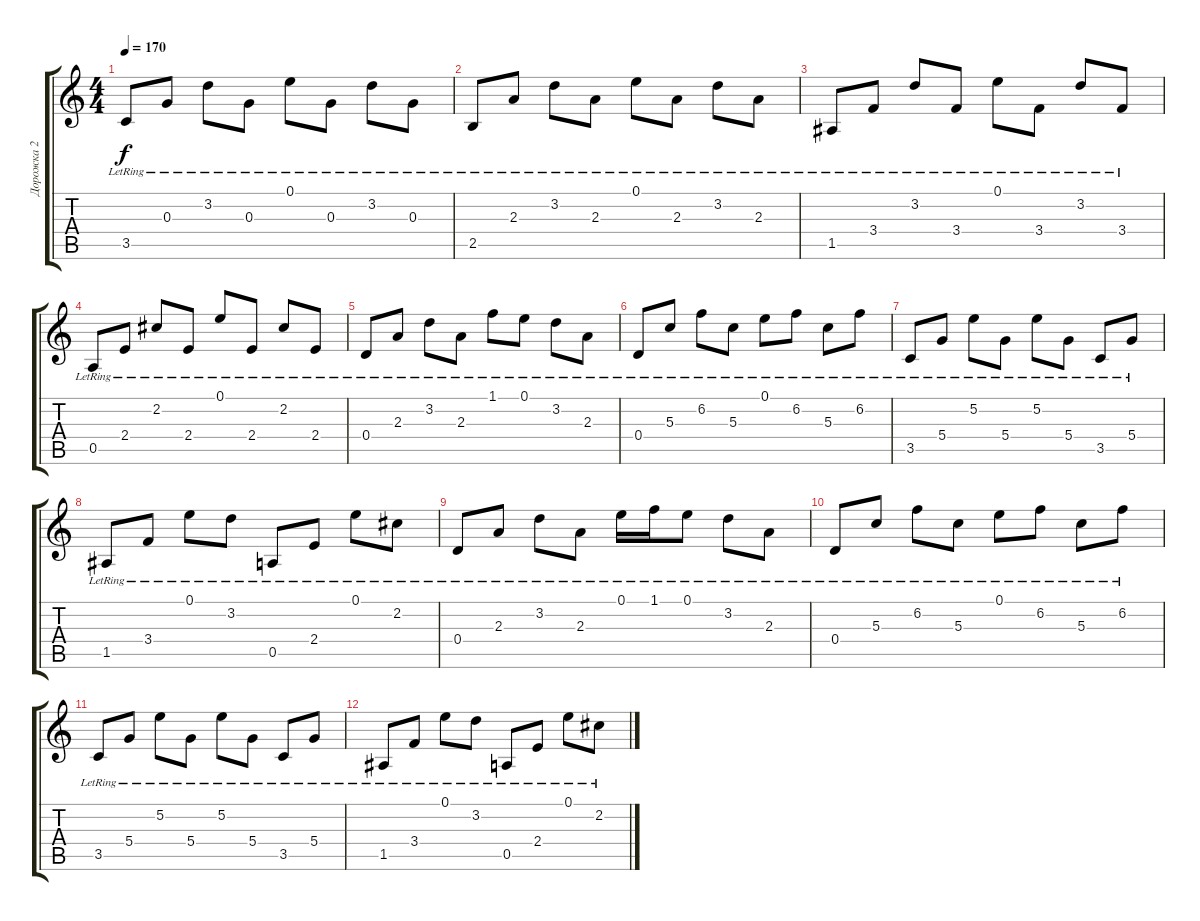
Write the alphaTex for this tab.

\track ("Дорожка 2" "Дорожка 2") {instrument electricguitarjazz}
\staff {score tabs}
\tuning (E4 B3 G3 D3 A2 D2) {hide}
\ts (4 4)
\tempo 170
\clef g2
\ks c
3.5{lr}.8{dy f} 0.3{lr}.8 3.2{lr}.8 0.3{lr}.8 0.1{lr}.8 0.3{lr}.8 3.2{lr}.8 0.3{lr}.8 |
2.5{lr}.8 2.3{lr}.8 3.2{lr}.8 2.3{lr}.8 0.1{lr}.8 2.3{lr}.8 3.2{lr}.8 2.3{lr}.8 |
1.5{lr}.8 3.4{lr}.8 3.2{lr}.8 3.4{lr}.8 0.1{lr}.8 3.4{lr}.8 3.2{lr}.8 3.4{lr}.8 |
0.5{lr}.8 2.4{lr}.8 2.2{lr}.8 2.4{lr}.8 0.1{lr}.8 2.4{lr}.8 2.2{lr}.8 2.4{lr}.8 |
0.4{lr}.8 2.3{lr}.8 3.2{lr}.8 2.3{lr}.8 1.1{lr}.8 0.1{lr}.8 3.2{lr}.8 2.3{lr}.8 |
0.4{lr}.8 5.3{lr}.8 6.2{lr}.8 5.3{lr}.8 0.1{lr}.8 6.2{lr}.8 5.3{lr}.8 6.2{lr}.8 |
3.5{lr}.8 5.4{lr}.8 5.2{lr}.8 5.4{lr}.8 5.2{lr}.8 5.4{lr}.8 3.5{lr}.8 5.4{lr}.8 |
1.5{lr}.8 3.4{lr}.8 0.1{lr}.8 3.2{lr}.8 0.5{lr}.8 2.4{lr}.8 0.1{lr}.8 2.2{lr}.8 |
0.4{lr}.8 2.3{lr}.8 3.2{lr}.8 2.3{lr}.8 0.1{lr}.16 1.1{lr}.16 0.1{lr}.8 3.2{lr}.8 2.3{lr}.8 |
0.4{lr}.8 5.3{lr}.8 6.2{lr}.8 5.3{lr}.8 0.1{lr}.8 6.2{lr}.8 5.3{lr}.8 6.2{lr}.8 |
3.5{lr}.8 5.4{lr}.8 5.2{lr}.8 5.4{lr}.8 5.2{lr}.8 5.4{lr}.8 3.5{lr}.8 5.4{lr}.8 |
1.5{lr}.8 3.4{lr}.8 0.1{lr}.8 3.2{lr}.8 0.5{lr}.8 2.4{lr}.8 0.1{lr}.8 2.2{lr}.8
